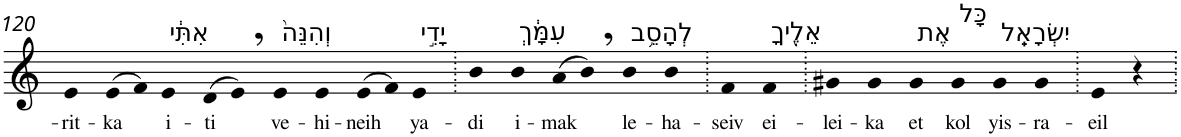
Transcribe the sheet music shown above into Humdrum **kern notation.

**kern	**text
*part1	*part1
*staff1	*staff1
*I"Piano	*
*I'Pno	*
!!LO:PB:g=z
*clefG2	*
*k[]	*
=120	=120
!	!LO:LY:b
4e	-rit-
!	!LO:LY:b
(>8e	-ka
8f)	.
!LO:TX:a:t=אִתִּ֔י	!
!	!LO:LY:b
4e	i-
!	!LO:LY:b
(>8d	-ti
8e,)	.
!LO:TX:a:t=וְהִנֵּה֙	!
!	!LO:LY:b
4e	ve-
!	!LO:LY:b
4e	-hi-
!	!LO:LY:b
(>8e	-neih
8f)	.
!LO:TX:a:t=יָדִ֣י	!
!	!LO:LY:b
4e	ya-
=121.	=121.
!	!LO:LY:b
4b	-di
!LO:TX:a:t=עִמָּ֔ךְ	!
!	!LO:LY:b
4b	i-
!	!LO:LY:b
(>8a	-mak
8b,)	.
!LO:TX:a:t=לְהָסֵ֥ב	!
!	!LO:LY:b
4b	le-
!	!LO:LY:b
4b	-ha-
=122.	=122.
!	!LO:LY:b
4f	-seiv
!LO:TX:a:t=אֵלֶ֖יךָ	!
!	!LO:LY:b
4f	ei-
=123.	=123.
!	!LO:LY:b
4g#X	-lei-
!	!LO:LY:b
4g#	-ka
!LO:TX:a:t=אֶת	!
!	!LO:LY:b
4g#	et
!LO:TX:a:t=כָּל	!
!	!LO:LY:b
4g#	kol
!LO:TX:a:t=יִשְׂרָאֵֽל	!
!	!LO:LY:b
4g#	yis-
!	!LO:LY:b
4g#	-ra-
=124.	=124.
!	!LO:LY:b
4e	-eil
4r	.
=.	=.
*-	*-
